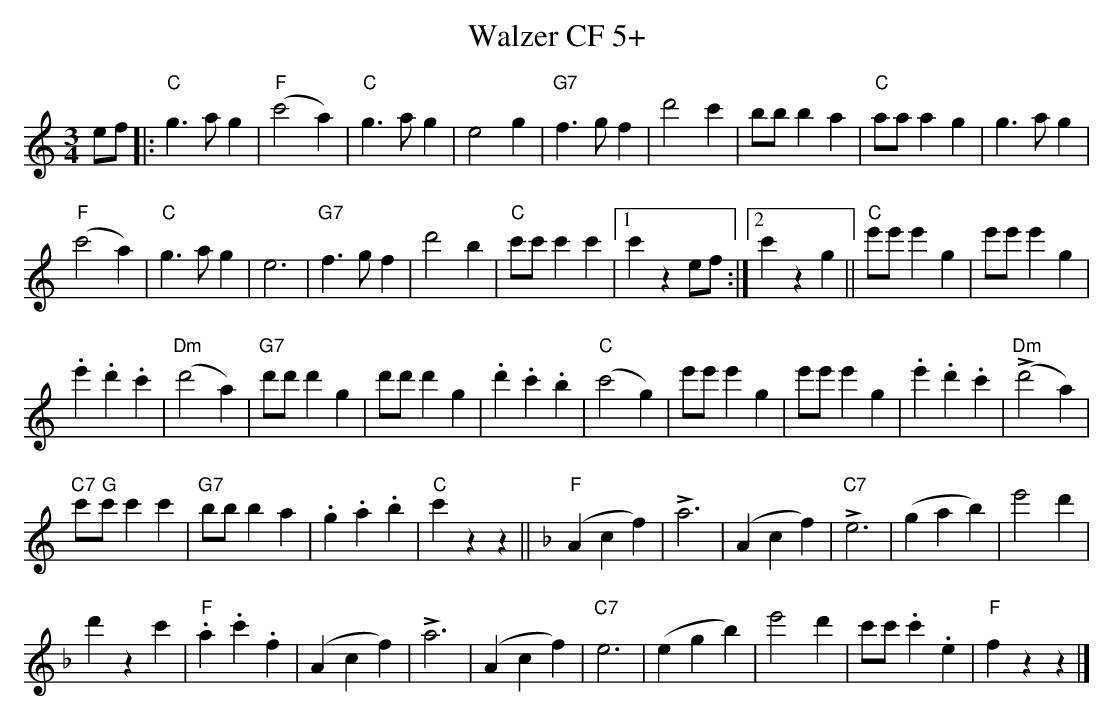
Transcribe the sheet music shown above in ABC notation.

X:1
T:Walzer CF 5+
M:3/4
L:1/4
K:Cmaj
e/2f/2 |: "C"g>ag | "F"(c'2a) | "C"g>ag | e2g | "G7"f>gf | d'2c' | b/2b/2 ba | "C"a/2a/2 ag | g>ag |
"F"(c'2a) | "C"g>ag | e3 | "G7"f>gf | d'2b | "C"c'/2c'/2 c'c' |1 c'z e/2f/2 :|2 c'zg || "C"e'/2e'/2 e'g | e'/2e'/2 e'g |
.e'.d'.c' | "Dm"(d'2a) | "G7"d'/2d'/2 d'g | d'/2d'/2 d'g | .d'.c'.b | "C"(c'2g) | e'/2e'/2 e'g | e'/2e'/2 e'g | .e'.d'.c' | "Dm"(!>!d'2a) |
"C7"c'/2"G"c'/2 c'c' | "G7"b/2b/2 ba | .g.a.b | "C"c'zz || [K:Fmaj] "F"(Acf) | !>!a3 | (Acf) | "C7"!>!e3 | (gab) | e'2d' |
d'zc' | "F".a.c'.f | (Acf) | !>!a3 | (Acf) | "C7"e3 | (egb) | e'2d' | c'/2c'/2 .c'.e | "F"fzz |]
